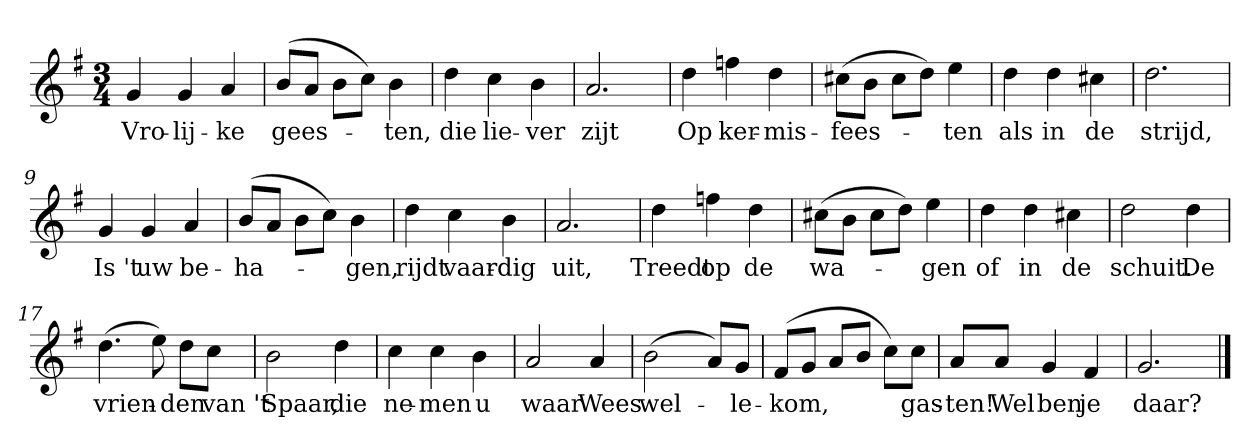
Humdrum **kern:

**kern	**text
*part1	*part1
*staff1	*staff1
*clefG2	*
*k[f#]	*
*G:	*
*M3/4	*
*MM120	*
=1	=1
4g	Vro-
4g	-lij-
4a	-ke
=2	=2
(8b/L	gees-
8a/J	.
8b\L	.
8cc\J)	.
4b	-ten,
=3	=3
4dd	die
4cc	lie-
4b	-ver
=4	=4
2.a	zijt
=5	=5
4dd	Op
4ffn	ker-
4dd	-mis-
=6	=6
(8cc#X\L	-fees-
8b\J	.
8cc#\L	.
8dd\J)	.
4ee	-ten
=7	=7
4dd	als
4dd	in
4cc#X	de
=8	=8
2.dd	strijd,
=9	=9
4g	Is 't
4g	uw
4a	be-
=10	=10
(8b/L	-ha-
8a/J	.
8b\L	.
8cc\J)	.
4b	-gen,
=11	=11
4dd	rijdt
4cc	vaar-
4b	-dig
=12	=12
2.a	uit,
=13	=13
4dd	Treedt
4ffn	op
4dd	de
=14	=14
(8cc#X\L	wa-
8b\J	.
8cc#\L	.
8dd\J)	.
4ee	-gen
=15	=15
4dd	of
4dd	in
4cc#X	de
=16	=16
2dd	schuit.
4dd	De
=17	=17
(4.dd	vrien-
8ee)	.
8dd\L	-den
8cc\J	van 't
=18	=18
2b	Spaar,
4dd	die
=19	=19
4cc	ne-
4cc	-men
4b	u
=20	=20
2a	waar
4a	Wees
=21	=21
(2b	wel-
8a/L)	.
8g/J	-le-
=22	=22
(8f#/L	-kom,
8g/J	.
8a/L	.
8b/J	.
8cc\L)	.
8cc\J	gas-
=23	=23
8a/L	-ten!
8a/J	Wel
4g	ben
4f#	je
=24	=24
2.g	daar?
==	==
*-	*-
